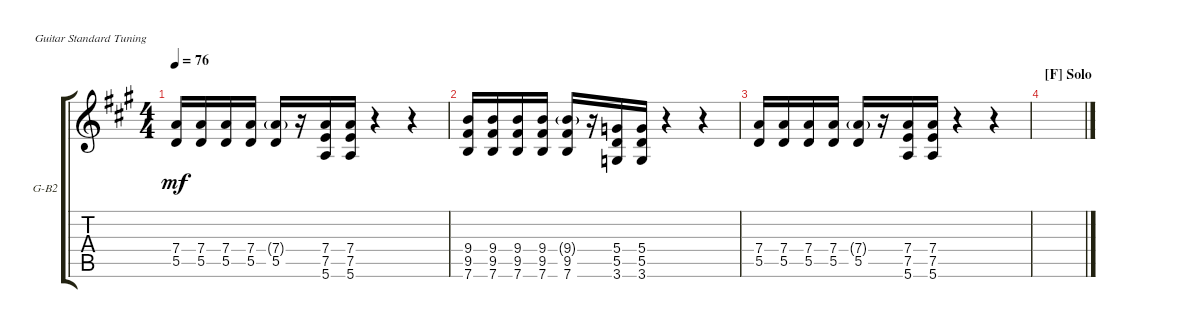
\defaultSystemsLayout 4
\bracketExtendMode groupsimilarinstruments
\firstSystemTrackNameOrientation horizontal
\otherSystemsTrackNameOrientation horizontal
\track ("Guitar Base 2" "G-B2") {instrument overdrivenguitar}
\staff {score tabs}
\tuning (E4 B3 G3 D3 A2 E2)
\ts (4 4)
\tempo 76
\clef g2
\scale
0.929382
\ks a
(5.5 7.4).16{dy mf} (5.5 7.4).16 (5.5 7.4).16 (5.5 7.4).16 (7.4{g} 5.5).16 r.16 (5.6 7.5 7.4).16 (5.6 7.5 7.4).16 r.4 r.4 |
\scale
1.07062 (7.6 9.5 9.4).16 (7.6 9.5 9.4).16 (7.6 9.5 9.4).16 (7.6 9.5 9.4).16 (9.4{g} 9.5 7.6).16 r.16 (3.6 5.5 5.4).16 (3.6 5.5 5.4).16 r.4 r.4 |
\scale
0.929382 (5.5 7.4).16 (5.5 7.4).16 (5.5 7.4).16 (5.5 7.4).16 (7.4{g} 5.5).16 r.16 (5.6 7.5 7.4).16 (5.6 7.5 7.4).16 r.4 r.4 |
\section ("F" "Solo")
\scale
1.07062 |
\scale
0.929382 |
\scale
1.07062 |
\scale
0.929382 |
\scale
1.11223 |
\scale
0.887768 |
\scale
1.07062 |
\scale
0.929382 |
\scale
1.07062 |
\scale
0.929382 |
\scale
1.07062 |
\scale
0.929382
